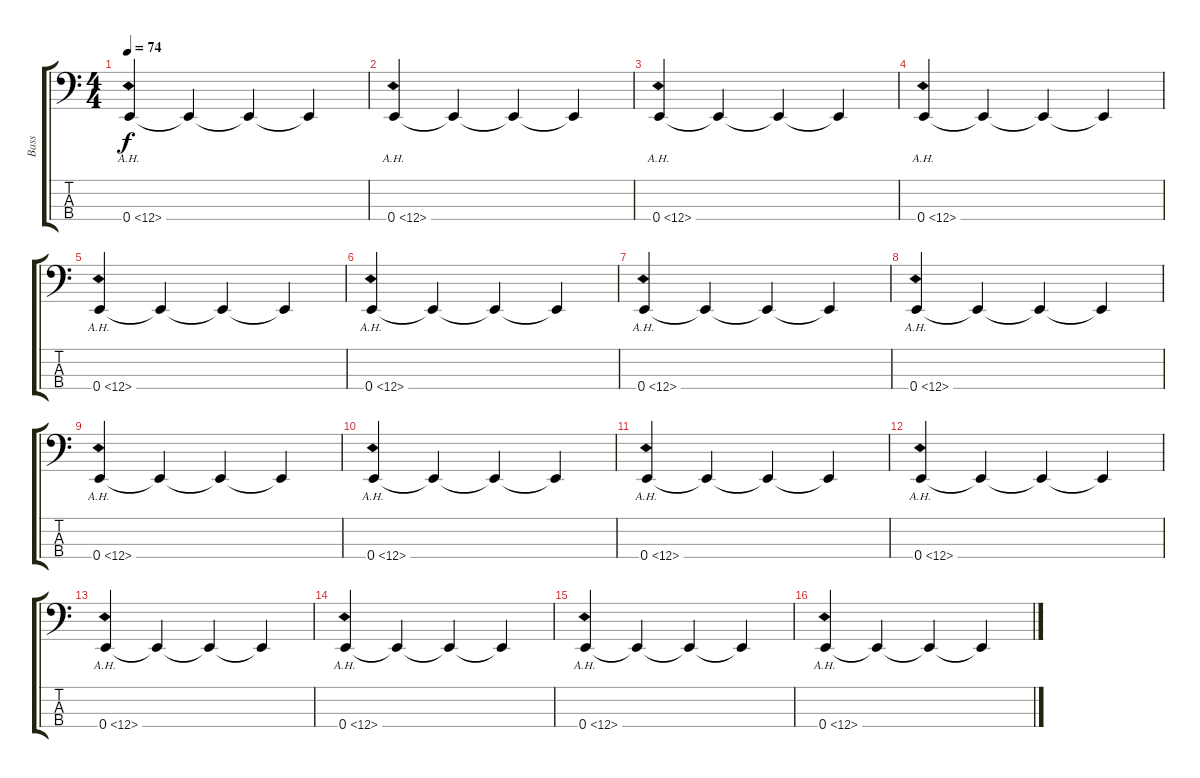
\track ("Bass" "Bass") {instrument electricbasspick}
\staff {score tabs}
\tuning (G2 D2 A1 E1) {hide}
\ts (4 4)
\tempo 74
\clef f4
\ks c
0.4{ah 12}.4{dy f volume 16 instrument electricbasspick} 0.4{t}.4{volume 13 instrument electricbasspick} 0.4{t}.4{volume 10 instrument electricbasspick} 0.4{t}.4{volume 7 instrument electricbasspick} |
0.4{ah 12}.4{volume 16 instrument electricbasspick} 0.4{t}.4{volume 13 instrument electricbasspick} 0.4{t}.4{volume 10 instrument electricbasspick} 0.4{t}.4{volume 7 instrument electricbasspick} |
0.4{ah 12}.4{volume 16 instrument electricbasspick} 0.4{t}.4{volume 13 instrument electricbasspick} 0.4{t}.4{volume 10 instrument electricbasspick} 0.4{t}.4{volume 7 instrument electricbasspick} |
0.4{ah 12}.4{volume 16 instrument electricbasspick} 0.4{t}.4{volume 13 instrument electricbasspick} 0.4{t}.4{volume 10 instrument electricbasspick} 0.4{t}.4{volume 7 instrument electricbasspick} |
0.4{ah 12}.4{volume 16 instrument electricbasspick} 0.4{t}.4{volume 13 instrument electricbasspick} 0.4{t}.4{volume 10 instrument electricbasspick} 0.4{t}.4{volume 7 instrument electricbasspick} |
0.4{ah 12}.4{volume 16 instrument electricbasspick} 0.4{t}.4{volume 13 instrument electricbasspick} 0.4{t}.4{volume 10 instrument electricbasspick} 0.4{t}.4{volume 7 instrument electricbasspick} |
0.4{ah 12}.4{volume 16 instrument electricbasspick} 0.4{t}.4{volume 13 instrument electricbasspick} 0.4{t}.4{volume 10 instrument electricbasspick} 0.4{t}.4{volume 7 instrument electricbasspick} |
0.4{ah 12}.4{volume 16 instrument electricbasspick} 0.4{t}.4{volume 13 instrument electricbasspick} 0.4{t}.4{volume 10 instrument electricbasspick} 0.4{t}.4{volume 7 instrument electricbasspick} |
0.4{ah 12}.4{volume 16 instrument electricbasspick} 0.4{t}.4{volume 13 instrument electricbasspick} 0.4{t}.4{volume 10 instrument electricbasspick} 0.4{t}.4{volume 7 instrument electricbasspick} |
0.4{ah 12}.4{volume 16 instrument electricbasspick} 0.4{t}.4{volume 13 instrument electricbasspick} 0.4{t}.4{volume 10 instrument electricbasspick} 0.4{t}.4{volume 7 instrument electricbasspick} |
0.4{ah 12}.4{volume 16 instrument electricbasspick} 0.4{t}.4{volume 13 instrument electricbasspick} 0.4{t}.4{volume 10 instrument electricbasspick} 0.4{t}.4{volume 7 instrument electricbasspick} |
0.4{ah 12}.4{volume 16 instrument electricbasspick} 0.4{t}.4{volume 13 instrument electricbasspick} 0.4{t}.4{volume 10 instrument electricbasspick} 0.4{t}.4{volume 7 instrument electricbasspick} |
0.4{ah 12}.4{volume 16 instrument electricbasspick} 0.4{t}.4{volume 13 instrument electricbasspick} 0.4{t}.4{volume 10 instrument electricbasspick} 0.4{t}.4{volume 7 instrument electricbasspick} |
0.4{ah 12}.4{volume 16 instrument electricbasspick} 0.4{t}.4{volume 13 instrument electricbasspick} 0.4{t}.4{volume 10 instrument electricbasspick} 0.4{t}.4{volume 7 instrument electricbasspick} |
0.4{ah 12}.4{volume 16 instrument electricbasspick} 0.4{t}.4{volume 13 instrument electricbasspick} 0.4{t}.4{volume 10 instrument electricbasspick} 0.4{t}.4{volume 7 instrument electricbasspick} |
0.4{ah 12}.4{volume 16 instrument electricbasspick} 0.4{t}.4{volume 13 instrument electricbasspick} 0.4{t}.4{volume 10 instrument electricbasspick} 0.4{t}.4{volume 7 instrument electricbasspick}
